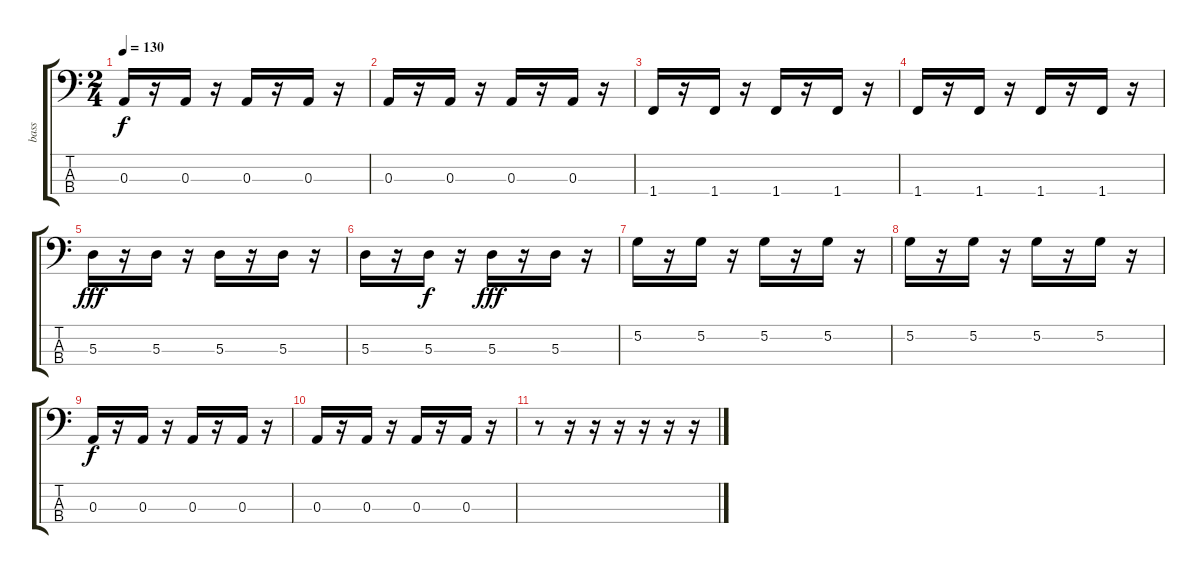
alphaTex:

\track ("bass" "bass") {solo instrument electricbassfinger}
\staff {score tabs}
\tuning (G2 D2 A1 E1) {hide}
\ts (2 4)
\tempo 130
\clef f4
\ks c
0.3.16{dy f} r.16 0.3.16 r.16 0.3.16 r.16 0.3.16 r.16 |
0.3.16 r.16 0.3.16 r.16 0.3.16 r.16 0.3.16 r.16 |
1.4.16 r.16 1.4.16 r.16 1.4.16 r.16 1.4.16 r.16 |
1.4.16 r.16 1.4.16 r.16 1.4.16 r.16 1.4.16 r.16 |
5.3.16{dy fff} r.16 5.3.16 r.16 5.3.16 r.16 5.3.16 r.16 |
5.3.16 r.16 5.3.16{dy f} r.16 5.3.16{dy fff} r.16 5.3.16 r.16 |
5.2.16 r.16 5.2.16 r.16 5.2.16 r.16 5.2.16 r.16 |
5.2.16 r.16 5.2.16 r.16 5.2.16 r.16 5.2.16 r.16 |
0.3.16{dy f} r.16 0.3.16 r.16 0.3.16 r.16 0.3.16 r.16 |
0.3.16 r.16 0.3.16 r.16 0.3.16 r.16 0.3.16 r.16 |
r.8 r.16 r.16 r.16 r.16 r.16 r.16
